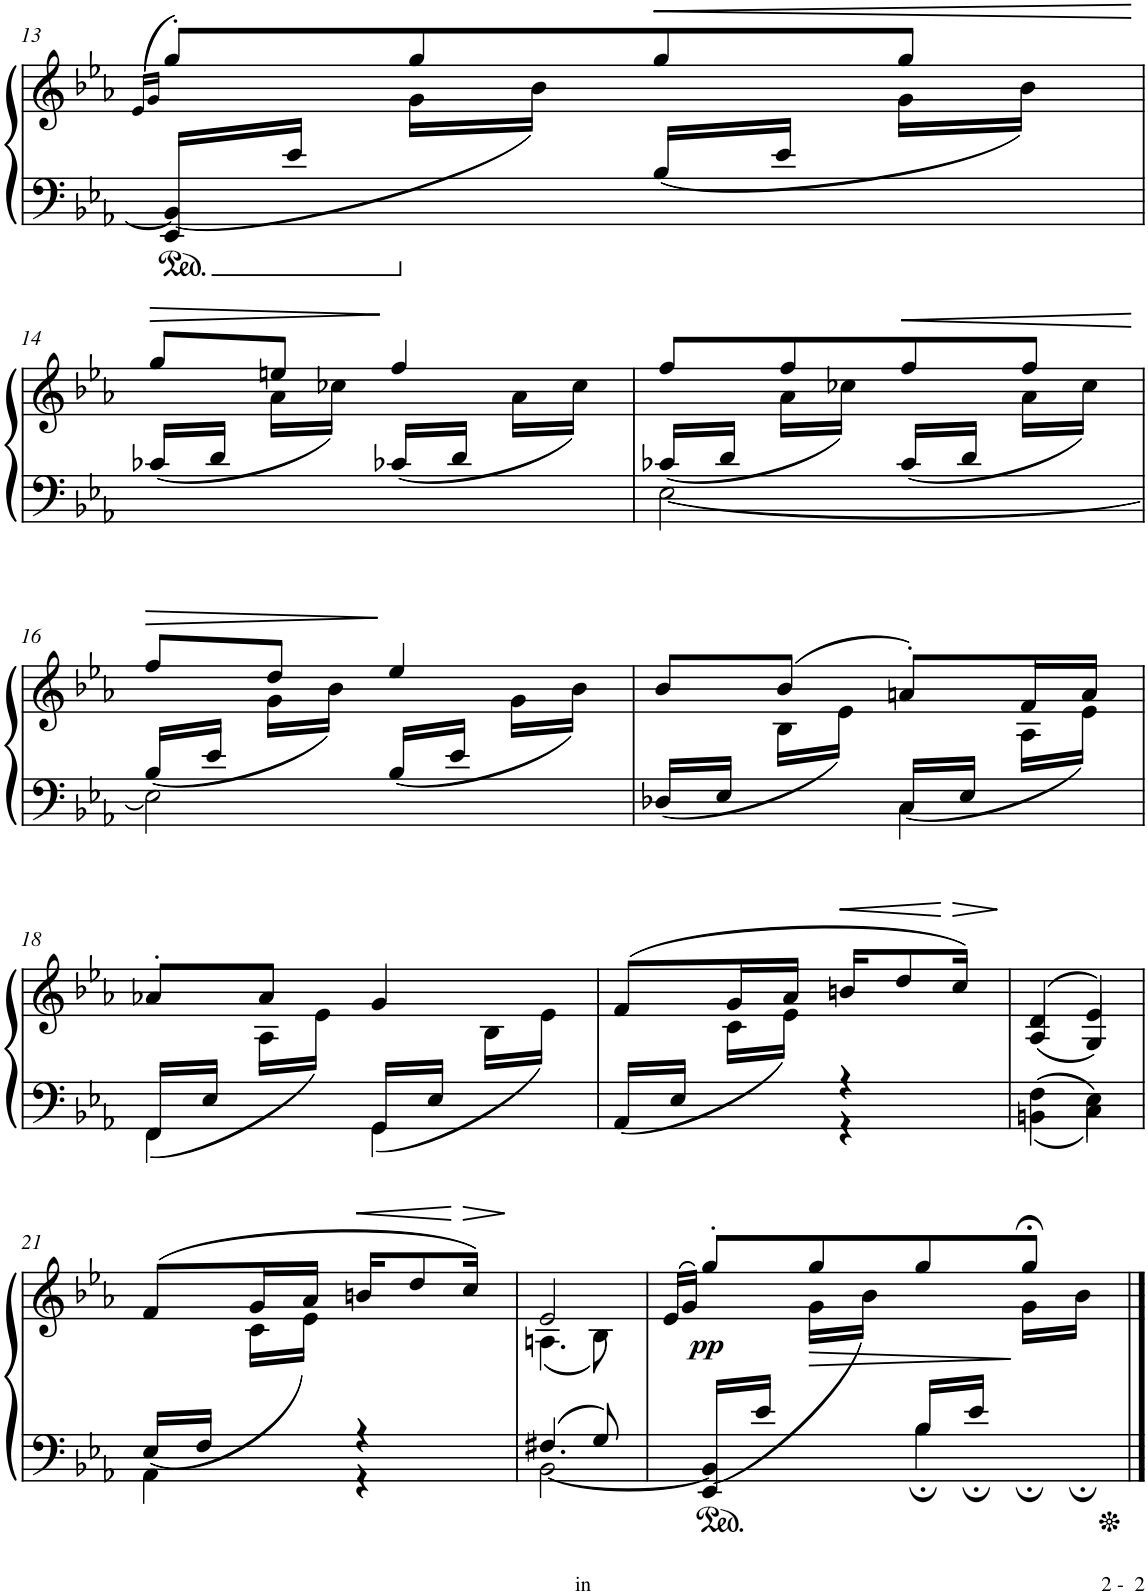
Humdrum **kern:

**kern	**kern	**dynam
*part1	*part1	*part1
*staff2	*staff1	*staff1/2
*I"Piano	*	*
*I'Pno	*	*
!!LO:PB:g=z
*clefF4	*clefG2	*
*k[b-e-a-]	*k[b-e-a-]	*
*M2/4	*M2/4	*
=13	=13	=13
.	(>16qe-/LL	.
.	16qg/JJ	.
*^	*^	*
(4BB-]	16EE-/LL	8gg'>/L)	8ryy	.
.	16e-/JJ	.	.	.
.	8ryy	8gg/	16g\LL	.
.	.	.	16b-\JJ)	.
!	!	!	!	!LO:HP:b
4ryy	(<16B-/LL	8gg/	8ryy	<
.	16e-/JJ	.	.	.
.	8ryy	8gg/J	16g\LL	.
.	.	.	16b-\JJ)	.
*v	*v	*	*	*
*	*v	*v	*
.	.	[
!!LO:LB:g=z
=14	=14	=14
!	!	!LO:HP:b
*	*^	*
(<16c-X/LL	8gg/L	8ryy	>
16d/JJ	.	.	.
8ryy	8een/J	16a-\LL	.
.	.	16cc-X\JJ)	.
(<16c-X/LL	4ff/	8ryy	]
16d/JJ	.	.	.
8ryy	.	16a-\LL	.
.	.	16cc-\JJ)	.
=15	=15	=15	=15
*^	*	*	*
[2E-\	(<16c-X/LL	8ff/L	8ryy	.
.	16d/JJ	.	.	.
.	8ryy	8ff/	16a-\LL	.
.	.	.	16cc-X\JJ)	.
!	!	!	!	!LO:HP:b
.	(<16c-/LL	8ff/	8ryy	<
.	16d/JJ	.	.	.
.	8ryy	8ff/J	16a-\LL	.
.	.	.	16cc-\JJ)	.
*v	*v	*	*	*
*	*v	*v	*
.	.	[
!!LO:LB:g=z
=16	=16	=16
*^	*	*
!	!	!	!LO:HP:b
*	*	*^	*
2E-\]	(<16B-/LL	8ff/L	8ryy	>
.	16e-/JJ	.	.	.
.	8ryy	8dd/J	16g\LL	.
.	.	.	16b-\JJ)	.
.	(<16B-/LL	4ee-/	8ryy	]
.	16e-/JJ	.	.	.
.	8ryy	.	16g\LL	.
.	.	.	16b-\JJ)	.
=17	=17	=17	=17	=17
4ryy	(<16D-X/LL	8b-/L	8ryy	.
.	16E-/JJ	.	.	.
.	8ryy	(>8b-/J	16B-\LL	.
.	.	.	16e-\JJ)	.
4C\	(<16C/LL	8an'>/L)	8ryy	.
.	16E-/JJ	.	.	.
.	8ryy	16f/L	16A-\LL	.
.	.	16a/JJ	16e-\JJ)	.
!!LO:LB:g=z	!!
=18	=18	=18	=18	=18
(4FF\	16FF/LL	8a-X'>/L	8ryy	.
.	16E-/JJ	.	.	.
.	8ryy	8a-/J	16A-\LL	.
.	.	.	16e-\JJ)	.
4GG\	16GG/LL	4g/	8ryy	.
.	16E-/JJ	.	.	.
.	8ryy	.	16B-\LL	.
.	.	.	16e-\JJ	.
=19	=19	=19	=19	=19
4ryy	(<16AA-/LL	(>8f/L	8ryy	.
.	16E-/JJ	.	.	.
.	8ryy	16g/L	16c\LL	.
.	.	16a-/JJ	16e-\JJ)	.
!	!	!	!	!LO:HP:b
4r	4r	16bn/KL	4ryy	<
.	.	8dd/	.	.
!	!	!	!	!LO:HP:n=1:b
.	.	16cc/Jk)	.	[ >
*v	*v	*	*	*
*	*v	*v	*
.	.	]
=20	=20	=20
*^	*^	*
4BBn\	4F\	(4d/	(4A-/	.
4C\	4E-\	4e-/)	4G/)	.
!!LO:LB:g=z	!!
=21	=21	=21	=21	=21
4AA-\	(<16E-/LL	(>8f/L	8ryy	.
.	16F/JJ	.	.	.
.	8ryy	16g/L	16c\LL	.
.	.	16a-/JJ	16e-\JJ)	.
!	!	!	!	!LO:HP:b
4r	4r	16bn/KL	4ryy	<
.	.	8dd/	.	.
!	!	!	!	!LO:HP:n=1:b
.	.	16cc/Jk)	.	[ >
*v	*v	*	*	*
*	*v	*v	*
.	.	]
=22	=22	=22
*^	*^	*
[2BB-\	4.F#X/	2e-/	(4.An\	.
.	8G/	.	8B-\)	.
=23	=23	=23	=23	=23
.	.	(>16qe-/LL	.	.
.	.	16qg/JJ)	.	.
!	!	!	!	!LO:DY:b
(4BB-]	16EE-/LL	8gg'>/L	8ryy	pp
.	16e-/JJ	.	.	.
!	!	!	!	!LO:HP:b
.	8ryy	8gg/	16g\LL	>
.	.	.	16b-\JJ)	.
4B-\	16B-;/LL	8gg/	8ryy	.
.	16e-;/JJ	.	.	.
.	8ryy	8gg;</J	16g;\LL	]
.	.	.	16b-;\JJ	.
*v	*v	*	*	*
*	*v	*v	*
==	==	==
*-	*-	*-
